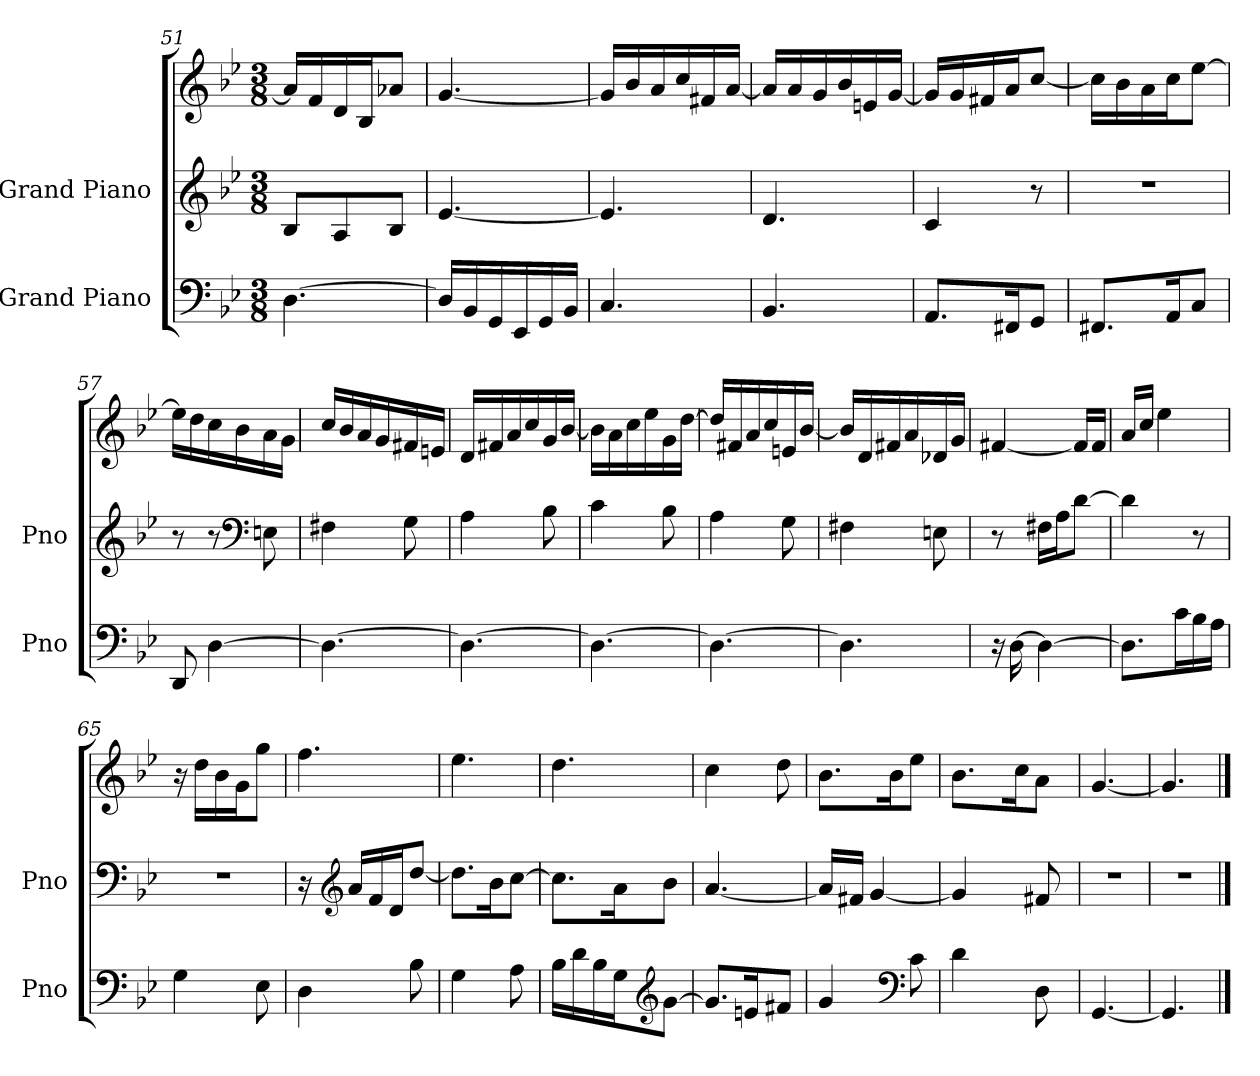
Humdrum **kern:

**kern	**kern	**kern
*part2	*part1	*part1
*staff3	*staff2	*staff1
*I"Grand Piano	*I"Grand Piano	*
*I'Pno	*I'Pno	*
*clefF4	*clefG2	*clefG2
*k[b-e-]	*k[b-e-]	*k[b-e-]
*M3/8	*M3/8	*M3/8
=51	=51	=51
[4.D\	8B-/L	16a/LL]
.	.	16f/
.	8A/	16d/
.	.	16B-/J
.	8B-/J	8a-X/J
=52	=52	=52
16D/LL]	[4.e-/	[4.g/
16BB-/	.	.
16GG/	.	.
16EE-/	.	.
16GG/	.	.
16BB-/JJ	.	.
!!LO:PB:g=z
=53	=53	=53
4.C/	4.e-/]	16g/LL]
.	.	16b-/
.	.	16a/
.	.	16cc/
.	.	16f#X/
.	.	[16a/JJ
=54	=54	=54
4.BB-/	4.d/	16a/LL]
.	.	16a/
.	.	16g/
.	.	16b-/
.	.	16en/
.	.	[16g/JJ
=55	=55	=55
8.AA/L	4c/	16g/LL]
.	.	16g/
.	.	16f#X/
16FF#X/K	.	16a/J
8GG/J	8r	[8cc/J
=56	=56	=56
8.FF#X/L	4.r	16cc\LL]
.	.	16b-\
.	.	16a\
16AA/K	.	16cc\J
8C/J	.	[8ee-\J
=57	=57	=57
8DD/	8r	16ee-\LL]
.	.	16dd\
[4D\	8r	16cc\
.	.	16b-\
*	*clefF4	*
.	8En\	16a\
.	.	16g\JJ
=58	=58	=58
4.D\_	4F#X\	16cc/LL
.	.	16b-/
.	.	16a/
.	.	16g/
.	8G\	16f#X/
.	.	16en/JJ
=59	=59	=59
4.D\_	4A\	16d/LL
.	.	16f#X/
.	.	16a/
.	.	16cc/
.	8B-\	16g/
.	.	[16b-/JJ
!!LO:LB:g=z
=60	=60	=60
4.D\_	4c\	16b-\LL]
.	.	16a\
.	.	16cc\
.	.	16ee-\
.	8B-\	16g\
.	.	[16dd\JJ
=61	=61	=61
4.D\_	4A\	16dd/LL]
.	.	16f#X/
.	.	16a/
.	.	16cc/
.	8G\	16en/
.	.	[16b-/JJ
=62	=62	=62
4.D\]	4F#X\	16b-/LL]
.	.	16d/
.	.	16f#X/
.	.	16a/
.	8En\	16d-X/
.	.	16g/JJ
=63	=63	=63
16r	8r	[4f#X/
[16D\	.	.
4D\_	16F#X\LL	.
.	16A\J	.
.	[8d\J	16f#/LL]
.	.	16f#/JJ
=64	=64	=64
8.D\L]	4d\]	16a/LL
.	.	16cc/JJ
.	.	4ee-\
16c\L	.	.
16B-\	8r	.
16A\JJ	.	.
=65	=65	=65
4G\	4.r	16r
.	.	16dd\LL
.	.	16b-\
.	.	16g\J
8E-\	.	8gg\J
=66	=66	=66
4D\	16r	4.ff\
*	*clefG2	*
.	16a/LL	.
.	16f/	.
.	16d/J	.
8B-\	[8dd/J	.
!!LO:LB:g=z
=67	=67	=67
4G\	8.dd\L]	4.ee-\
.	16b-\K	.
8A\	[8cc\J	.
=68	=68	=68
16B-\LL	8.cc\L]	4.dd\
16d\	.	.
16B-\	.	.
16G\J	16a\K	.
*clefG2	*	*
[8g\J	8b-\J	.
=69	=69	=69
8.g/L]	[4.a/	4cc\
16en/K	.	.
8f#X/J	.	8dd\
=70	=70	=70
4g/	16a/LL]	8.b-\L
.	16f#X/JJ	.
.	[4g/	.
.	.	16b-\K
*clefF4	*	*
*	*	*MM77
8c\	.	8ee-\J
=71	=71	=71
*	*	*MM73
*	*	*^
*	*	*	*^
4d\	4g/]	8.b-\L	12ryy	4ryy
.	.	.	24ryy	.
.	.	.	96ryy	.
*	*	*MM70	*	*
.	.	.	6ryy	.
.	.	16cc\K	.	.
*	*	*MM66	*	*
8D\	8f#X/	8a\J	.	16ryy
.	.	.	24..ryy	.
*	*	*MM62	*	*
.	.	.	.	16ryy
*	*	*v	*v	*v
=72	=72	=72
*	*	*MM53
[4.GG/	4.r	[4.g/
=73	=73	=73
*	*	*MM80
4.GG/]	4.r	4.g/]
==	==	==
*-	*-	*-
